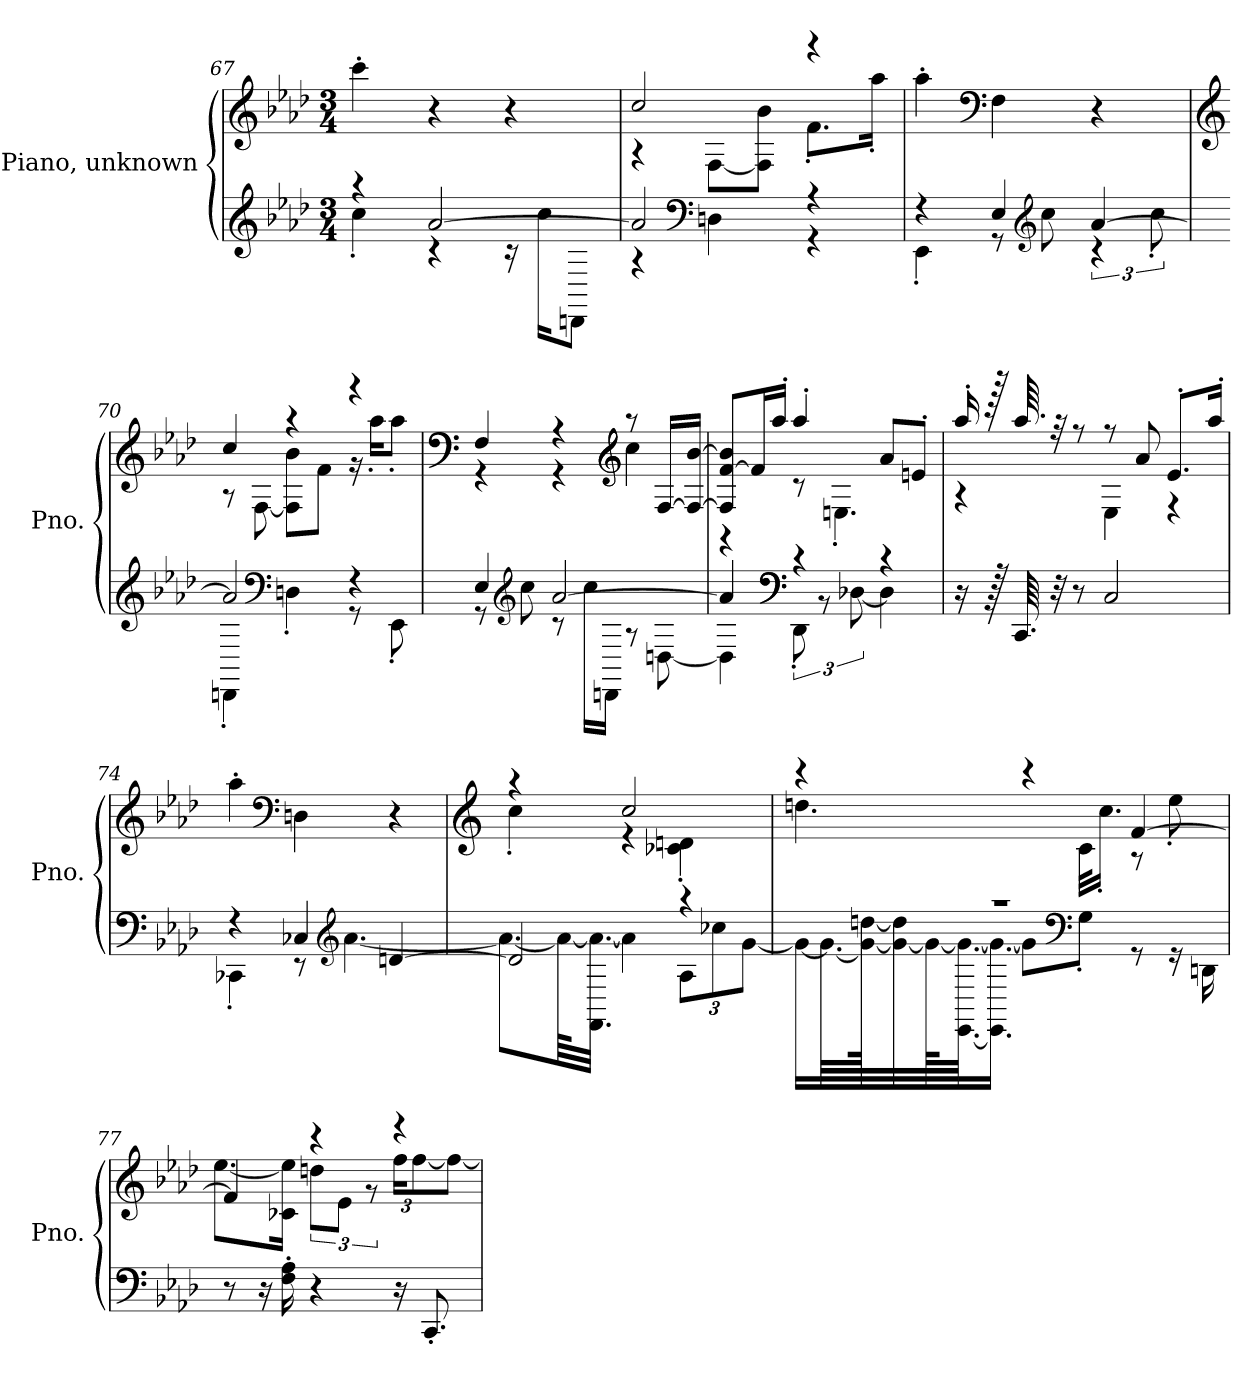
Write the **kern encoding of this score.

**kern	**kern
*part1	*part1
*staff2	*staff1
*I"Piano, unknown	*
*I'Pno.	*
!!LO:LB:g=z
*clefG2	*clefG2
*k[b-e-a-d-]	*k[b-e-a-d-]
*M3/4	*M3/4
=67	=67
*^	*
4r	4cc'\	4ccc'\
[2a-/	4r	4r
.	16r	4r
.	16cc\KL	.
.	8DDn\J	.
=68	=68	=68
*	*	*^
2a-/]	4r	2cc/	4r
*clefF4	*	*	*
.	4Dn\	.	[8F\L
.	.	.	8F\] 8b-\J
4r	4r	4r	8.f'\L
.	.	.	16aa-'\Jk
*	*	*v	*v
=69	=69	=69
4r	4EE-'\	4aa-'\
*	*	*clefF4
4E-/	8r	4F\
*clefG2	*	*
.	8cc\	.
[4a-/	6r	4r
.	12cc'\	.
=70	=70	=70
*	*	*clefG2
*	*	*^
2a-/]	4DDn'\	4cc/	8r
.	.	.	[8F\
*clefF4	*	*	*
.	4Dn'\	4r	8F\] 8b-\L
.	.	.	8f\J
4r	8r	4r	16r
.	.	.	16aa-'\KL
.	8EE-'\	.	8aa-'\J
!!LO:LB:g=z	!!
=71	=71	=71	=71
*	*	*clefF4	*
4E-/	8r	4F/	4r
*clefG2	*	*	*
.	8cc\	.	.
[2a-/	8r	4r	4r
.	16cc\LL	.	.
.	16DDn\JJ	.	.
*	*	*clefG2	*
.	8r	8r	4cc\
.	[8Dn\	[16F/LL	.
.	.	16F/_ [16b-/JJ	.
=72	=72	=72	=72
4a-/]	4D\]	8F/] [8f/ 8b-/]L	4r
.	.	16f/L]	.
.	.	16aa-'/JJ	.
*clefF4	*	*	*
4r	12DD-'\	4aa-'/	8r
.	12r	.	.
.	.	.	4.En'\
.	[12D-X\	.	.
4r	4D-\]	8a-/L	.
.	.	8en'/J	.
*v	*v	*	*
=73	=73	=73
16r	16aa-'/	4r
128r	128r	.
64.CC/	64.aa-/	.
32r	32r	.
8r	8r	.
2C/	8r	4E-\
.	8a-/	.
.	8.e-'/L	4r
.	16aa-'/Jk	.
*	*v	*v
!!LO:LB:g=z
=74	=74
*^	*
4r	4CC-X'\	4aa-'\
*	*	*clefF4
4C-X/	8r	4Dn\
*clefG2	*	*
.	[4.a-\	.
[4dn/	.	4r
=75	=75	=75
*	*	*clefG2
*	*	*^
2d/]	8.a-\L_	4r	4cc'\
.	64a-\KLL_	.	.
.	32.FF\ 32.a-\_JJJ	.	.
.	4a-\]	2cc/	4r
*	*Xbrackettup	*	*
4r	12A-\L	.	4c-X\' 4dn\'
.	12cc-X\	.	.
.	[12g\J	.	.
!!LO:LB:g=z	!!
=76	=76	=76	=76
2.r	16g\LL_	4r	4.ddn\
.	64.g\LL_	.	.
.	128g\_ [128ddn\JK	.	.
.	32g\_ 32dd\]	.	.
.	128g\KL_	.	.
.	[64.EE-\ 64.g\_JJ	.	.
.	16.EE-\] 16.g\_JJ	.	.
.	8g\L]	4r	.
*clefF4	*	*	*
.	8G'\J	.	32c\KLL
.	.	.	16.cc'\JJ
.	8r	[4f/	8r
.	16r	.	8ee-'\
.	16DDn\	.	.
*v	*v	*	*
=77	=77	=77
8r	4f/]	[8.ee-\L
16r	.	.
16F\' 16A-\'	.	16c-X\ 16ee-\]Jk
4r	4r	12ddn\L
.	.	12e-\J
.	.	12r
*	*	*Xbrackettup
16r	4r	24ff\KL
.	.	[12ff\
8.CC'/	.	.
.	.	8ff\J_
*	*v	*v
=	=
*-	*-
